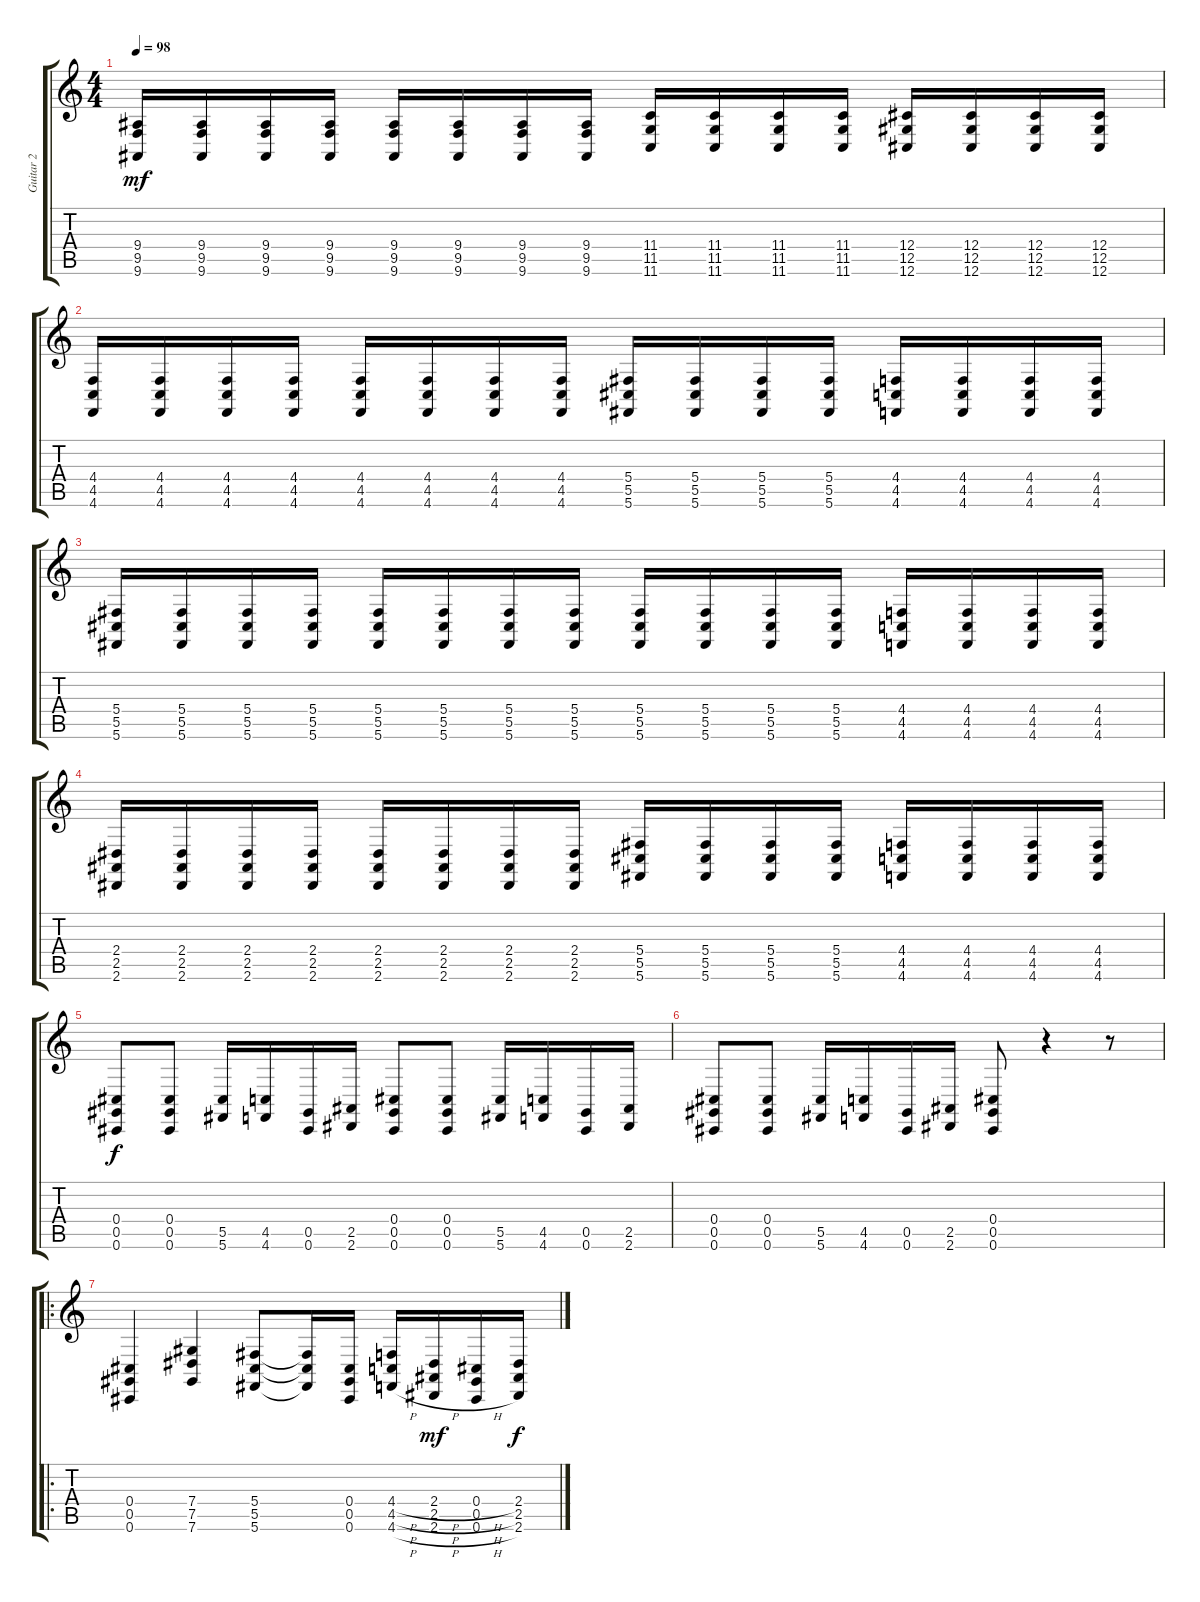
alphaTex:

\track ("Guitar 2" "Guitar 2") {instrument lead2sawtooth}
\staff {score tabs}
\tuning (Eb4 Bb3 Gb3 Db3 Ab2 Db2) {hide}
\ts (4 4)
\tempo 98
\clef g2
\ks c
(9.4 9.5 9.6).16{dy mf} (9.4 9.5 9.6).16 (9.4 9.5 9.6).16 (9.4 9.5 9.6).16 (9.4 9.5 9.6).16 (9.4 9.5 9.6).16 (9.4 9.5 9.6).16 (9.4 9.5 9.6).16 (11.4 11.5 11.6).16 (11.4 11.5 11.6).16 (11.4 11.5 11.6).16 (11.4 11.5 11.6).16 (12.4 12.5 12.6).16 (12.4 12.5 12.6).16 (12.4 12.5 12.6).16 (12.4 12.5 12.6).16 |
(4.4 4.5 4.6).16 (4.4 4.5 4.6).16 (4.4 4.5 4.6).16 (4.4 4.5 4.6).16 (4.4 4.5 4.6).16 (4.4 4.5 4.6).16 (4.4 4.5 4.6).16 (4.4 4.5 4.6).16 (5.4 5.5 5.6).16 (5.4 5.5 5.6).16 (5.4 5.5 5.6).16 (5.4 5.5 5.6).16 (4.4 4.5 4.6).16 (4.4 4.5 4.6).16 (4.4 4.5 4.6).16 (4.4 4.5 4.6).16 |
(5.4 5.5 5.6).16 (5.4 5.5 5.6).16 (5.4 5.5 5.6).16 (5.4 5.5 5.6).16 (5.4 5.5 5.6).16 (5.4 5.5 5.6).16 (5.4 5.5 5.6).16 (5.4 5.5 5.6).16 (5.4 5.5 5.6).16 (5.4 5.5 5.6).16 (5.4 5.5 5.6).16 (5.4 5.5 5.6).16 (4.4 4.5 4.6).16 (4.4 4.5 4.6).16 (4.4 4.5 4.6).16 (4.4 4.5 4.6).16 |
(2.4 2.5 2.6).16 (2.4 2.5 2.6).16 (2.4 2.5 2.6).16 (2.4 2.5 2.6).16 (2.4 2.5 2.6).16 (2.4 2.5 2.6).16 (2.4 2.5 2.6).16 (2.4 2.5 2.6).16 (5.4 5.5 5.6).16 (5.4 5.5 5.6).16 (5.4 5.5 5.6).16 (5.4 5.5 5.6).16 (4.4 4.5 4.6).16 (4.4 4.5 4.6).16 (4.4 4.5 4.6).16 (4.4 4.5 4.6).16 |
(0.4 0.5 0.6).8{dy f} (0.4 0.5 0.6).8 (5.5 5.6).16 (4.5 4.6).16 (0.5 0.6).16 (2.5 2.6).16 (0.4 0.5 0.6).8 (0.4 0.5 0.6).8 (5.5 5.6).16 (4.5 4.6).16 (0.5 0.6).16 (2.5 2.6).16 |
(0.4 0.5 0.6).8 (0.4 0.5 0.6).8 (5.5 5.6).16 (4.5 4.6).16 (0.5 0.6).16 (2.5 2.6).16 (0.4 0.5 0.6).8 r.4 r.8 |
\ro
(0.4 0.5 0.6).4 (7.4 7.5 7.6).4 (5.4 5.5 5.6).8 (5.4{t} 5.5{t} 5.6{t}).16 (0.4 0.5 0.6).16 (4.4{h} 4.5{h} 4.6{h}).16 (2.4{h} 2.5{h} 2.6{h}).16{dy mf} (0.4{h} 0.5{h} 0.6{h}).16 (2.4 2.5 2.6).16{dy f}
